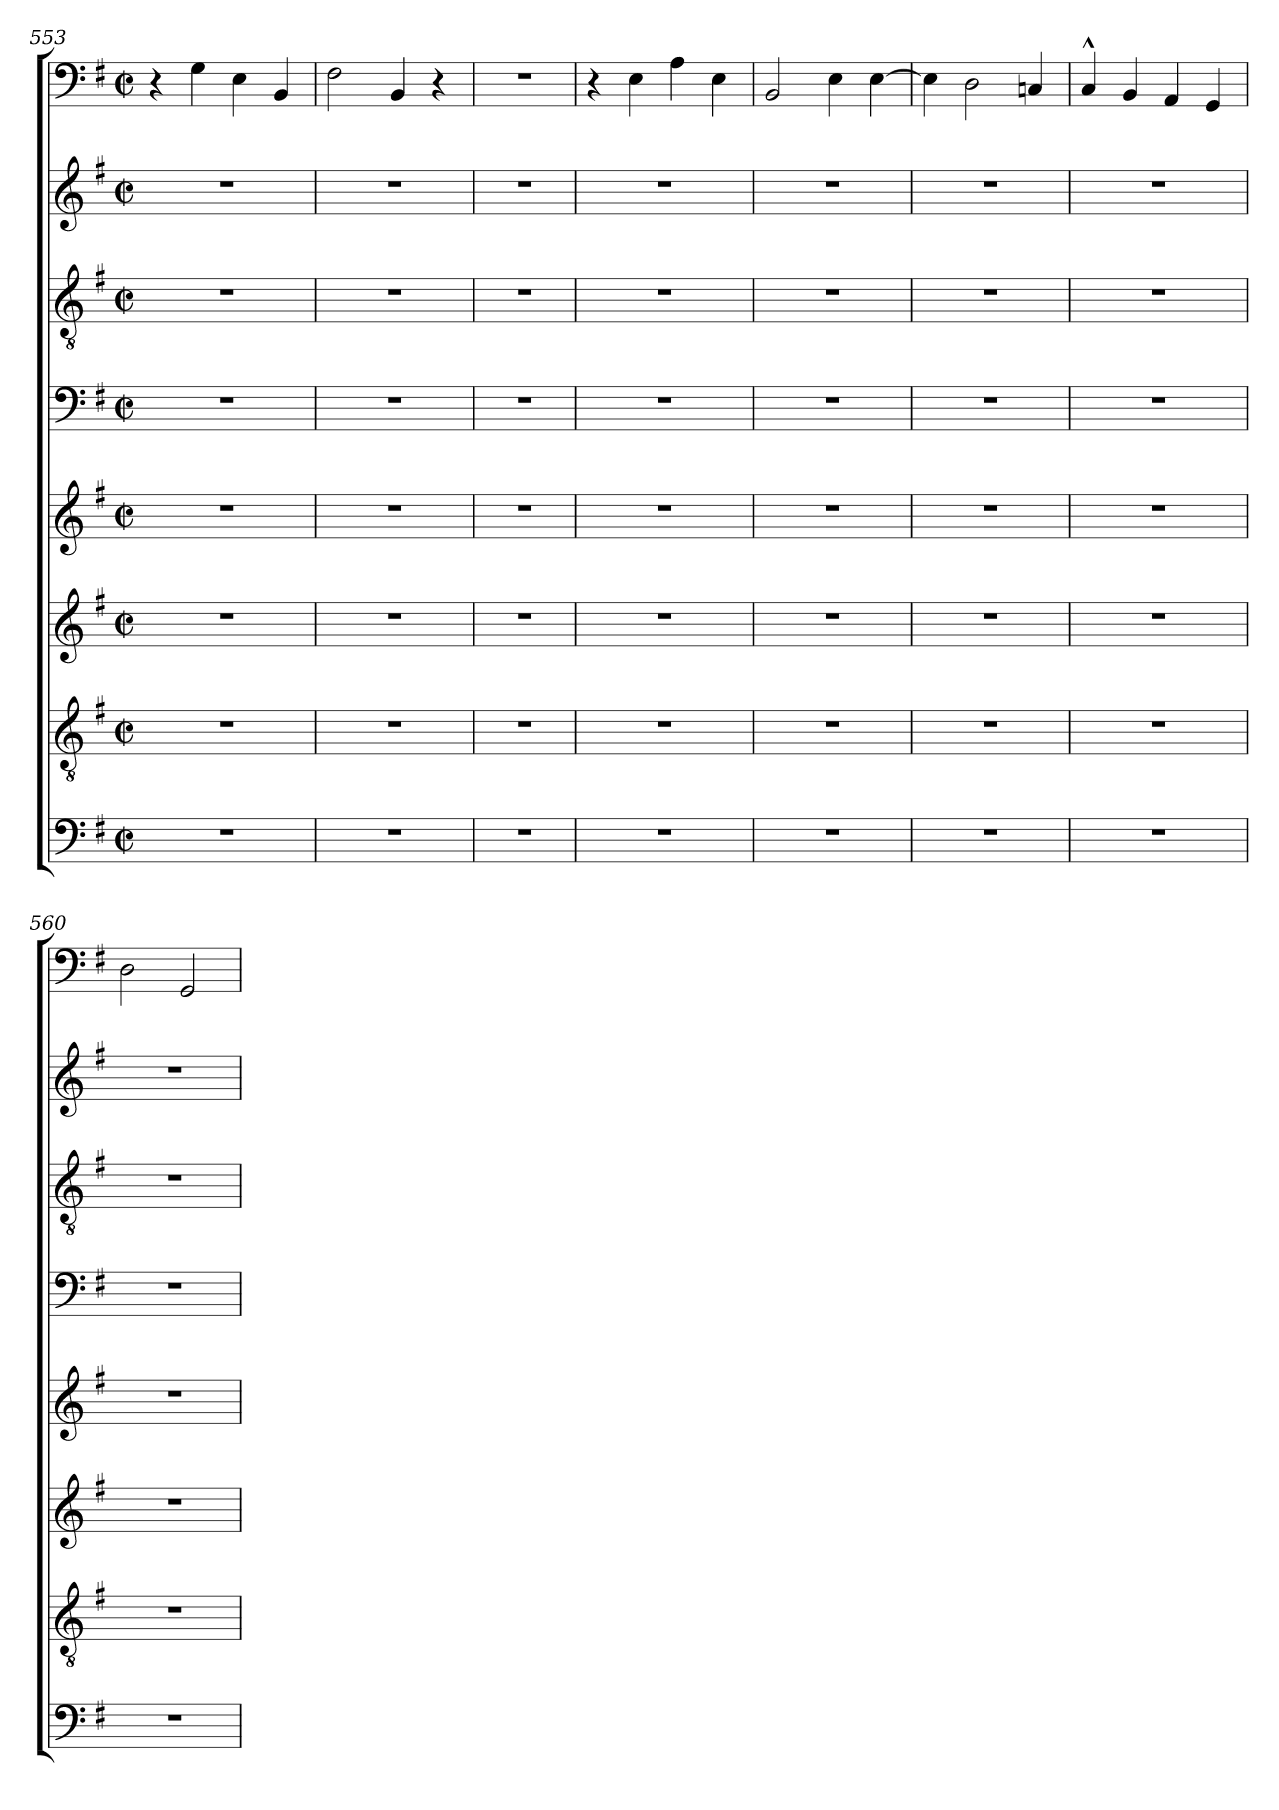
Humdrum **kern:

**kern	**kern	**kern	**kern	**kern	**kern	**kern	**kern
*part8	*part7	*part6	*part5	*part4	*part3	*part2	*part1
*staff8	*staff7	*staff6	*staff5	*staff4	*staff3	*staff2	*staff1
*clefF4	*clefGv2	*clefG2	*clefG2	*clefF4	*clefGv2	*clefG2	*clefF4
*k[f#]	*k[f#]	*k[f#]	*k[f#]	*k[f#]	*k[f#]	*k[f#]	*k[f#]
*G:	*G:	*G:	*G:	*G:	*G:	*G:	*G:
*M2/2	*M2/2	*M2/2	*M2/2	*M2/2	*M2/2	*M2/2	*M2/2
*met(c|)	*met(c|)	*met(c|)	*met(c|)	*met(c|)	*met(c|)	*met(c|)	*met(c|)
=553	=553	=553	=553	=553	=553	=553	=553
1r	1r	1r	1r	1r	1r	1r	4r
.	.	.	.	.	.	.	4G\
.	.	.	.	.	.	.	4E\
.	.	.	.	.	.	.	4BB/
=554	=554	=554	=554	=554	=554	=554	=554
1r	1r	1r	1r	1r	1r	1r	2F#\
.	.	.	.	.	.	.	4BB/
.	.	.	.	.	.	.	4r
=555	=555	=555	=555	=555	=555	=555	=555
1r	1r	1r	1r	1r	1r	1r	1r
=556	=556	=556	=556	=556	=556	=556	=556
1r	1r	1r	1r	1r	1r	1r	4r
.	.	.	.	.	.	.	4E\
.	.	.	.	.	.	.	4A\
.	.	.	.	.	.	.	4E\
=557	=557	=557	=557	=557	=557	=557	=557
1r	1r	1r	1r	1r	1r	1r	2BB/
.	.	.	.	.	.	.	4E\
.	.	.	.	.	.	.	[>4E\
=558	=558	=558	=558	=558	=558	=558	=558
1r	1r	1r	1r	1r	1r	1r	4E\]
.	.	.	.	.	.	.	2D\
.	.	.	.	.	.	.	4Cn/
!!LO:LB:g=z
=559	=559	=559	=559	=559	=559	=559	=559
1r	1r	1r	1r	1r	1r	1r	4C^^</
.	.	.	.	.	.	.	4BB/
.	.	.	.	.	.	.	4AA/
.	.	.	.	.	.	.	4GG/
=560	=560	=560	=560	=560	=560	=560	=560
1r	1r	1r	1r	1r	1r	1r	2D\
.	.	.	.	.	.	.	2GG/
=	=	=	=	=	=	=	=
*-	*-	*-	*-	*-	*-	*-	*-
